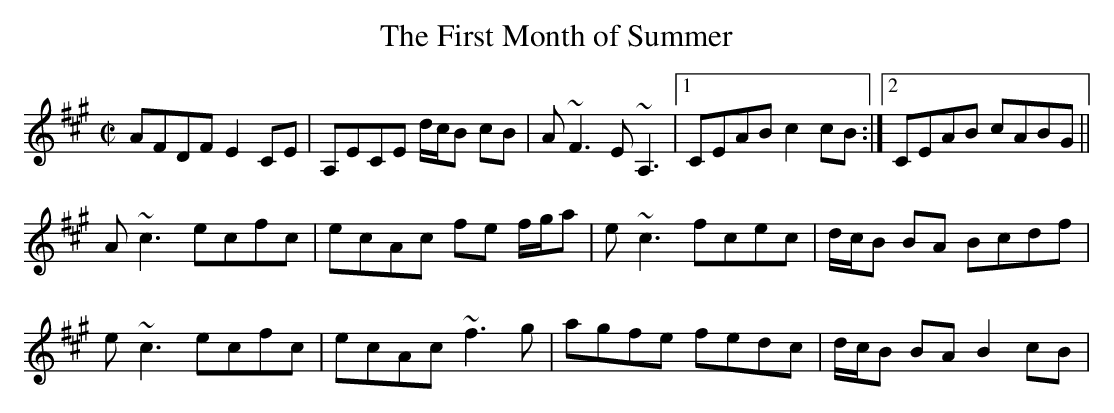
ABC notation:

X:1
T:First Month of Summer, The
M:C|
L:1/8
K:A
AFDF E2CE|A,ECE d/2c/2B cB|A~F3 E~A,3|1CEAB c2 cB:|2CEAB cABG||
!A~c3 ecfc|ecAc fe f/2g/2a|e~c3 fcec|d/2c/2B BA Bcdf|
!e~c3 ecfc|ecAc ~f3g|agfe fedc|d/2c/2B BA B2cB|
